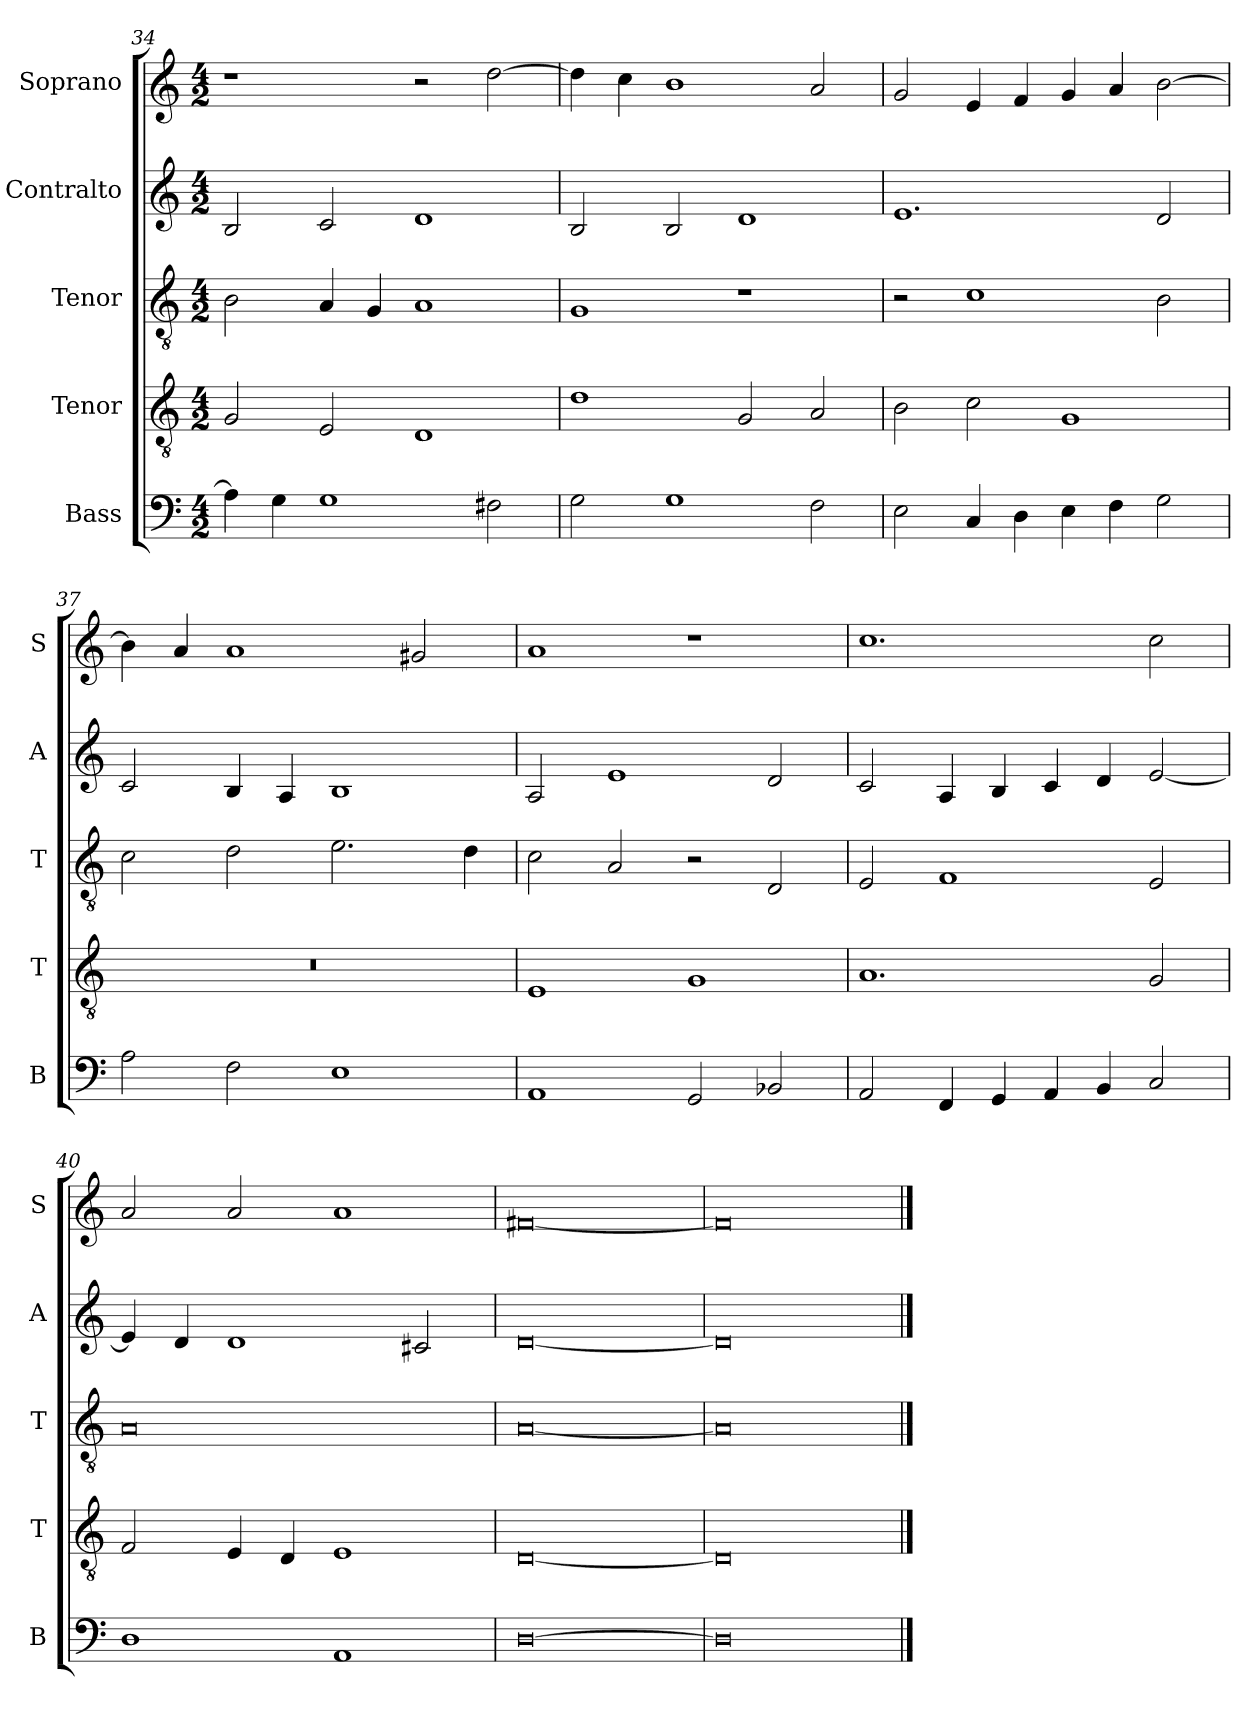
**kern	**kern	**kern	**kern	**kern
*part5	*part4	*part3	*part2	*part1
*staff5	*staff4	*staff3	*staff2	*staff1
*I"Bass	*I"Tenor	*I"Tenor	*I"Contralto	*I"Soprano
*I'B	*I'T	*I'T	*I'A	*I'S
*clefF4	*clefGv2	*clefGv2	*clefG2	*clefG2
*k[]	*k[]	*k[]	*k[]	*k[]
*D:dor	*D:dor	*D:dor	*D:dor	*D:dor
*M4/2	*M4/2	*M4/2	*M4/2	*M4/2
=34	=34	=34	=34	=34
4A]	2G	2B	2B	1r
4G	.	.	.	.
1G	2E	4A	2c	.
.	.	4G	.	.
.	1D	1A	1d	2r
2F#X	.	.	.	[2dd
=35	=35	=35	=35	=35
2G	1d	1G	2B	4dd]
.	.	.	.	4cc
1G	.	.	2B	1b
.	2G	1r	1d	.
2F	2A	.	.	2a
=36	=36	=36	=36	=36
2E	2B	2r	1.e	2g
4C	2c	1c	.	4e
4D	.	.	.	4f
4E	1G	.	.	4g
4F	.	.	.	4a
2G	.	2B	2d	[2b
=37	=37	=37	=37	=37
2A	0r	2c	2c	4b]
.	.	.	.	4a
2F	.	2d	4B	1a
.	.	.	4A	.
1E	.	2.e	1B	.
.	.	.	.	2g#X
.	.	4d	.	.
=38	=38	=38	=38	=38
1AA	1E	2c	2A	1a
.	.	2A	1e	.
2GG	1G	2r	.	1r
2BB-X	.	2D	2d	.
=39	=39	=39	=39	=39
2AA	1.A	2E	2c	1.cc
4FF	.	1F	4A	.
4GG	.	.	4B	.
4AA	.	.	4c	.
4BB	.	.	4d	.
2C	2G	2E	[2e	2cc
=40	=40	=40	=40	=40
1D	2F	0A	4e]	2a
.	.	.	4d	.
.	4E	.	1d	2a
.	4D	.	.	.
1AA	1E	.	.	1a
.	.	.	2c#X	.
=41	=41	=41	=41	=41
[0D	[0D	[0A	[0d	[0f#X
=42	=42	=42	=42	=42
0D]	0D]	0A]	0d]	0f#]
==	==	==	==	==
*-	*-	*-	*-	*-
